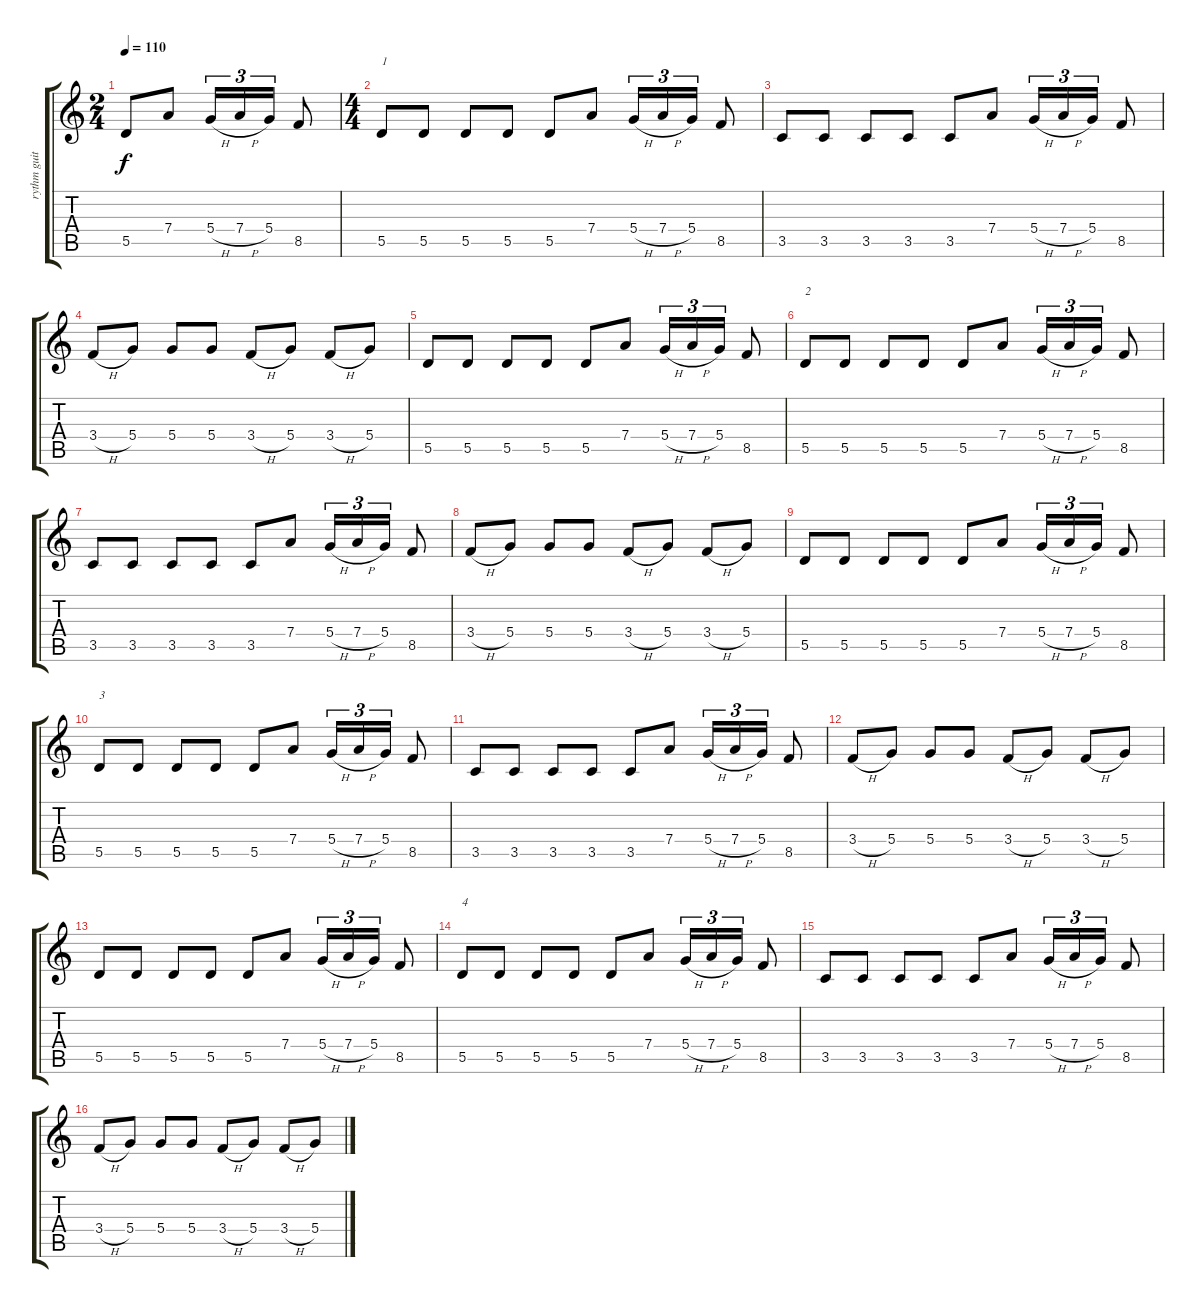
\track ("rythm guitar" "rythm guit") {instrument distortionguitar}
\staff {score tabs}
\tuning (E4 B3 G3 D3 A2 E2) {hide}
\ts (2 4)
\tempo 110
\clef g2
\ks c
5.5.8{dy f} 7.4.8 5.4{h}.16{tu (3 2)} 7.4{h}.16{tu (3 2)} 5.4.16{tu (3 2)} 8.5.8 |
\ts (4 4)
5.5.8{txt "1"} 5.5.8 5.5.8 5.5.8 5.5.8 7.4.8 5.4{h}.16{tu (3 2)} 7.4{h}.16{tu (3 2)} 5.4.16{tu (3 2)} 8.5.8 |
3.5.8 3.5.8 3.5.8 3.5.8 3.5.8 7.4.8 5.4{h}.16{tu (3 2)} 7.4{h}.16{tu (3 2)} 5.4.16{tu (3 2)} 8.5.8 |
3.4{h}.8 5.4.8 5.4.8 5.4.8 3.4{h}.8 5.4.8 3.4{h}.8 5.4.8 |
5.5.8 5.5.8 5.5.8 5.5.8 5.5.8 7.4.8 5.4{h}.16{tu (3 2)} 7.4{h}.16{tu (3 2)} 5.4.16{tu (3 2)} 8.5.8 |
5.5.8{txt "2"} 5.5.8 5.5.8 5.5.8 5.5.8 7.4.8 5.4{h}.16{tu (3 2)} 7.4{h}.16{tu (3 2)} 5.4.16{tu (3 2)} 8.5.8 |
3.5.8 3.5.8 3.5.8 3.5.8 3.5.8 7.4.8 5.4{h}.16{tu (3 2)} 7.4{h}.16{tu (3 2)} 5.4.16{tu (3 2)} 8.5.8 |
3.4{h}.8 5.4.8 5.4.8 5.4.8 3.4{h}.8 5.4.8 3.4{h}.8 5.4.8 |
5.5.8 5.5.8 5.5.8 5.5.8 5.5.8 7.4.8 5.4{h}.16{tu (3 2)} 7.4{h}.16{tu (3 2)} 5.4.16{tu (3 2)} 8.5.8 |
5.5.8{txt "3"} 5.5.8 5.5.8 5.5.8 5.5.8 7.4.8 5.4{h}.16{tu (3 2)} 7.4{h}.16{tu (3 2)} 5.4.16{tu (3 2)} 8.5.8 |
3.5.8 3.5.8 3.5.8 3.5.8 3.5.8 7.4.8 5.4{h}.16{tu (3 2)} 7.4{h}.16{tu (3 2)} 5.4.16{tu (3 2)} 8.5.8 |
3.4{h}.8 5.4.8 5.4.8 5.4.8 3.4{h}.8 5.4.8 3.4{h}.8 5.4.8 |
5.5.8 5.5.8 5.5.8 5.5.8 5.5.8 7.4.8 5.4{h}.16{tu (3 2)} 7.4{h}.16{tu (3 2)} 5.4.16{tu (3 2)} 8.5.8 |
5.5.8{txt "4"} 5.5.8 5.5.8 5.5.8 5.5.8 7.4.8 5.4{h}.16{tu (3 2)} 7.4{h}.16{tu (3 2)} 5.4.16{tu (3 2)} 8.5.8 |
3.5.8 3.5.8 3.5.8 3.5.8 3.5.8 7.4.8 5.4{h}.16{tu (3 2)} 7.4{h}.16{tu (3 2)} 5.4.16{tu (3 2)} 8.5.8 |
3.4{h}.8 5.4.8 5.4.8 5.4.8 3.4{h}.8 5.4.8 3.4{h}.8 5.4.8
